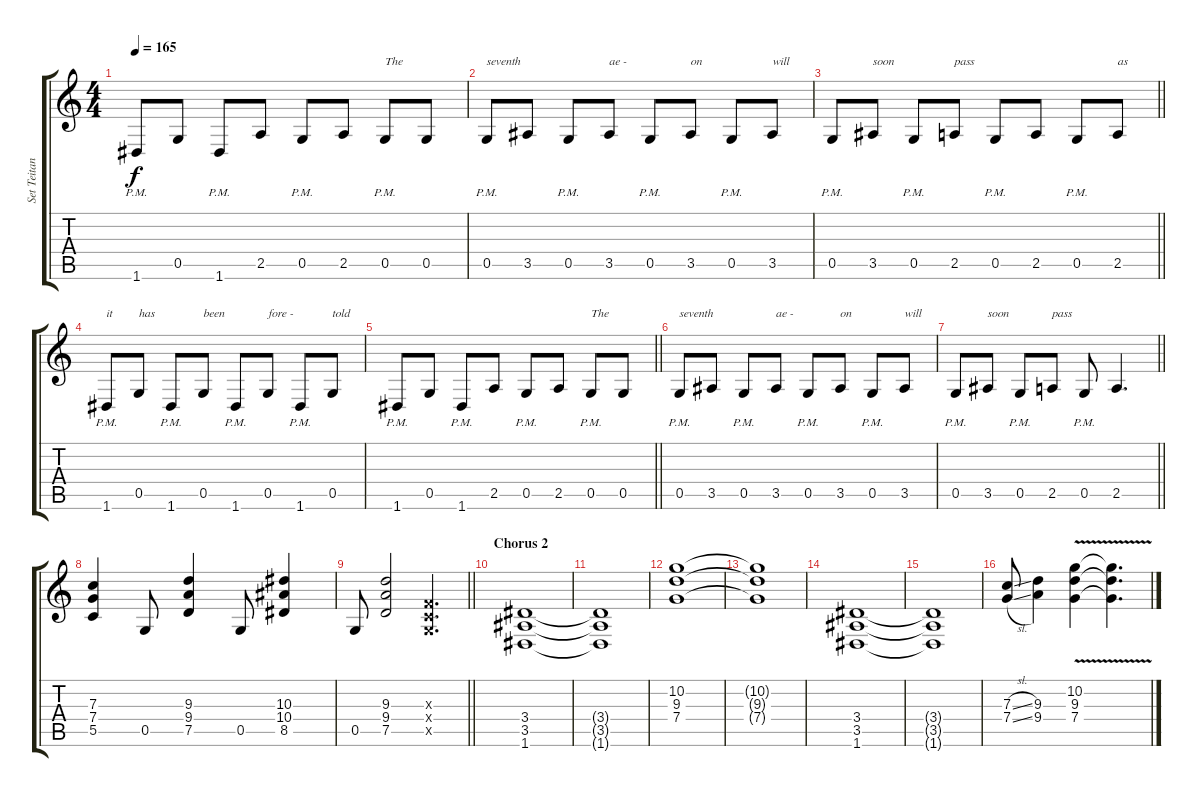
\track ("Set Teitan" "Set Teitan") {instrument distortionguitar}
\staff {score tabs}
\tuning (D4 A3 F3 C3 G2 D2) {hide}
\ts (4 4)
\tempo 165
\clef g2
\ks c
1.6{pm}.8{dy f} 0.5.8 1.6{pm}.8 2.5.8 0.5{pm}.8 2.5.8 0.5{pm}.8{txt "The"} 0.5.8 |
0.5{pm}.8{txt "seventh"} 3.5.8 0.5{pm}.8 3.5.8{txt "ae -"} 0.5{pm}.8 3.5.8{txt "on"} 0.5{pm}.8 3.5.8{txt "will"} |
\barLineRight lightlight
0.5{pm}.8 3.5.8{txt "soon"} 0.5{pm}.8 2.5.8{txt "pass"} 0.5{pm}.8 2.5.8 0.5{pm}.8 2.5.8{txt "as"} |
1.6{pm}.8{txt "it"} 0.5.8{txt "has"} 1.6{pm}.8 0.5.8{txt "been"} 1.6{pm}.8 0.5.8{txt "fore -"} 1.6{pm}.8 0.5.8{txt "told"} |
\barLineRight lightlight
1.6{pm}.8 0.5.8 1.6{pm}.8 2.5.8 0.5{pm}.8 2.5.8 0.5{pm}.8{txt "The"} 0.5.8 |
0.5{pm}.8{txt "seventh"} 3.5.8 0.5{pm}.8 3.5.8{txt "ae -"} 0.5{pm}.8 3.5.8{txt "on"} 0.5{pm}.8 3.5.8{txt "will"} |
\barLineRight lightlight
0.5{pm}.8 3.5.8{txt "soon"} 0.5{pm}.8 2.5.8{txt "pass"} 0.5{pm}.8 2.5.4{d} |
(7.3 7.4 5.5).4 0.5.8 (9.3 9.4 7.5).4 0.5.8 (10.3 10.4 8.5).4 |
\barLineRight lightlight
0.5.8 (9.3 9.4 7.5).2 (0.3{x} 0.4{x} 0.5{x}).4{d} |
\section ("" "Chorus 2")
(3.4 3.5 1.6).1 |
(3.4{t} 3.5{t} 1.6{t}).1 |
(10.2 9.3 7.4).1 |
(10.2{t} 9.3{t} 7.4{t}).1 |
(3.4 3.5 1.6).1 |
(3.4{t} 3.5{t} 1.6{t}).1 |
(7.3{sl} 7.4{sl}).8 (9.3 9.4).4 (10.2{v} 9.3{v} 7.4{v}).4 (10.2{t} 9.3{t} 7.4{t}).4{d}
